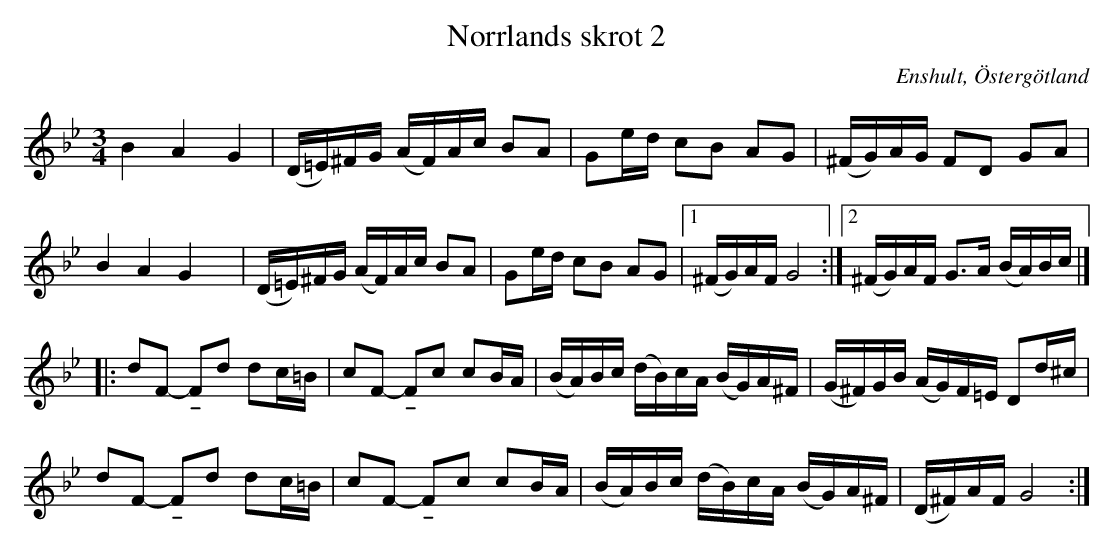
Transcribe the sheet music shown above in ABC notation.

X:1
T: Norrlands skrot 2
O: Enshult, Östergötland
M: 3/4
L: 1/16
K: Gm
B4 A4 G4       | (D=E)^FG (AF)Ac B2A2 | G2ed c2B2 A2G2 | (^FG)AG F2D2 G2A2 |
B4 A4 G4  x2     | (D=E)^FG (AF)Ac B2A2 | G2ed c2B2 A2G2 |1 (^FG)AF G8 :|2 (^FG)AF G2>A2 (BA)Bc |]
|: d2F2 -!tenuto!F2d2 d2c=B | c2F2 -!tenuto!F2c2 c2BA | (BA)Bc (dB)cA (BG)A^F | (G^F)GB (AG)F=E D2d^c |
   d2F2 -!tenuto!F2d2 d2c=B | c2F2 -!tenuto!F2c2 c2BA | (BA)Bc (dB)cA (BG)A^F | (D^F)AF G8 :|
